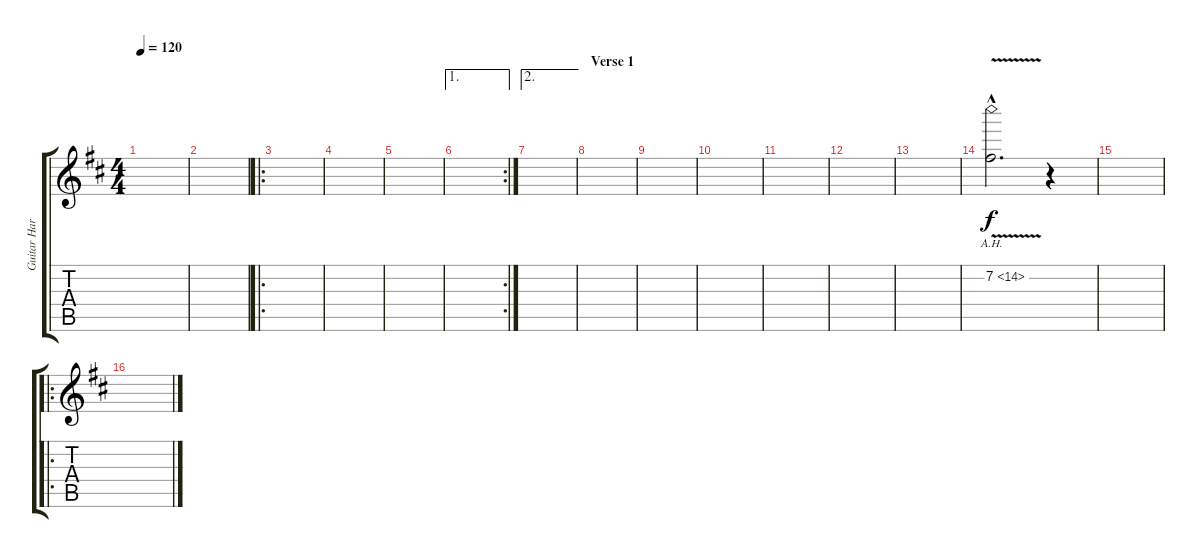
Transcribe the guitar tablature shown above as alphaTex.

\track ("Guitar Harm." "Guitar Har") {instrument distortionguitar}
\staff {score tabs}
\tuning (E4 B3 G3 D3 A2 E2) {hide}
\ts (4 4)
\tempo 120
\clef g2
\ks d
|
|
\ro
|
|
|
\ae 1
\rc 2
|
\ae 2
|
\section ("" "Verse 1")
|
|
|
|
|
|
7.2{ah 7 v hac}.2{d} r.4 |
|
\ro
